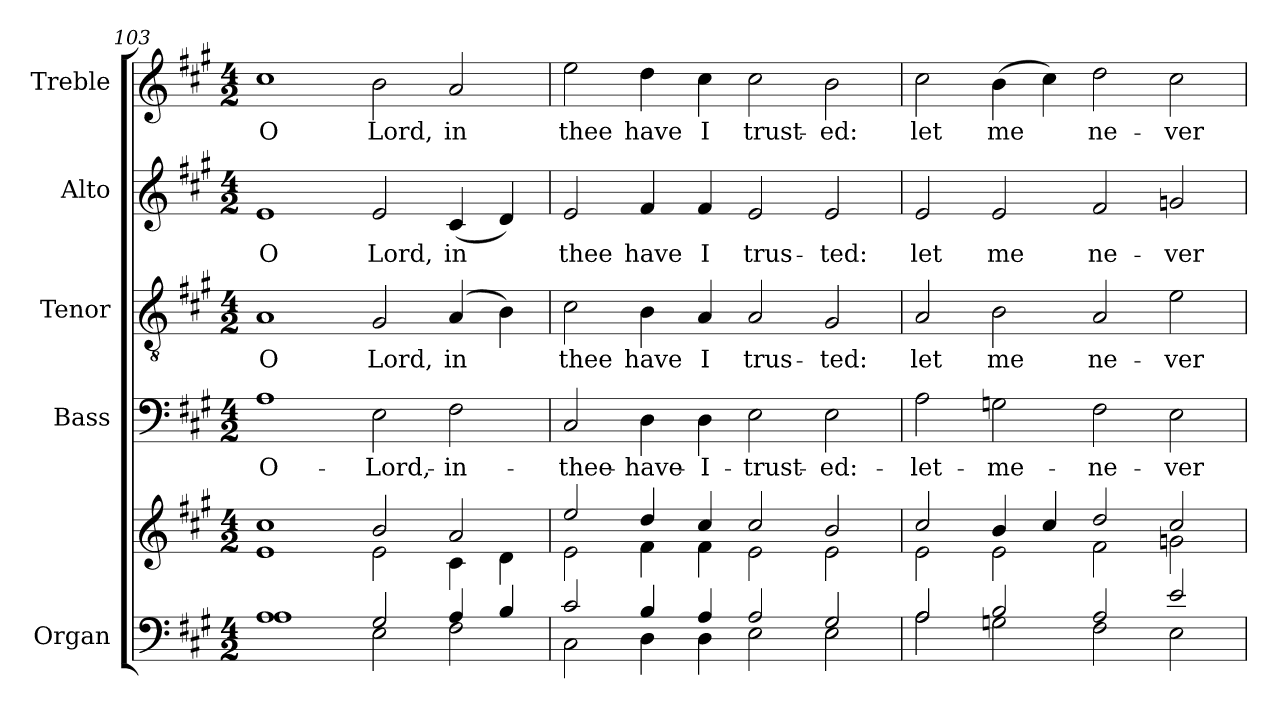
**kern	**kern	**kern	**text	**kern	**text	**kern	**text	**kern	**text
*part5	*part5	*part4	*part4	*part3	*part3	*part2	*part2	*part1	*part1
*staff6	*staff5	*staff4	*staff4	*staff3	*staff3	*staff2	*staff2	*staff1	*staff1
*I"Organ	*	*I"Bass	*	*I"Tenor	*	*I"Alto	*	*I"Treble	*
*I'Org.	*	*I'B.	*	*I'T.	*	*I'A.	*	*I'Tr.	*
*clefF4	*clefG2	*clefF4	*	*clefGv2	*	*clefG2	*	*clefG2	*
*	*	*	*	*ITrd7c12	*	*	*	*	*
*k[f#c#g#]	*k[f#c#g#]	*k[f#c#g#]	*	*k[f#c#g#]	*	*k[f#c#g#]	*	*k[f#c#g#]	*
*A:	*A:	*A:	*	*A:	*	*A:	*	*A:	*
*M4/2	*M4/2	*M4/2	*	*M4/2	*	*M4/2	*	*M4/2	*
=103	=103	=103	=103	=103	=103	=103	=103	=103	=103
*^	*^	*	*	*	*	*	*	*	*
!	!	!	!	!	!LO:LY:b:color=#000000	!	!	!	!	!	!
!	!	!	!	!	!	!	!LO:LY:b:color=#000000	!	!	!	!
!	!	!	!	!	!	!	!	!	!LO:LY:b:color=#000000	!	!
!	!	!	!	!	!	!	!	!	!	!	!LO:LY:b:color=#000000
1Ai	1Ai	1cc#i	1ei	1Ai	-O-	1AAi	O	1ei	O	1cc#i	O
!	!	!	!	!	!LO:LY:b:color=#000000	!	!	!	!	!	!
!	!	!	!	!	!	!	!LO:LY:b:color=#000000	!	!	!	!
!	!	!	!	!	!	!	!	!	!LO:LY:b:color=#000000	!	!
!	!	!	!	!	!	!	!	!	!	!	!LO:LY:b:color=#000000
2G#i/	2Ei\	2bi/	2ei\	2Ei\	-Lord,-	2GG#i/	Lord,	2ei/	Lord,	2bi\	Lord,
!	!	!	!	!	!LO:LY:b:color=#000000	!	!	!	!	!	!
!	!	!	!	!	!	!	!LO:LY:b:color=#000000	!	!	!	!
!	!	!	!	!	!	!	!	!	!LO:LY:b:color=#000000	!	!
!	!	!	!	!	!	!	!	!	!	!	!LO:LY:b:color=#000000
4Ai/	2F#i\	2ai/	4c#i\	2F#i\	-in-	(4AAi/	in	(4c#i/	in	2ai/	in
4Bi/	.	.	4di\	.	.	4BBi\)	.	4di/)	.	.	.
=104	=104	=104	=104	=104	=104	=104	=104	=104	=104	=104	=104
!	!	!	!	!	!LO:LY:b:color=#000000	!	!	!	!	!	!
!	!	!	!	!	!	!	!LO:LY:b:color=#000000	!	!	!	!
!	!	!	!	!	!	!	!	!	!LO:LY:b:color=#000000	!	!
!	!	!	!	!	!	!	!	!	!	!	!LO:LY:b:color=#000000
2c#i/	2C#i\	2eei/	2ei\	2C#i/	-thee-	2C#i\	thee	2ei/	thee	2eei\	thee
!	!	!	!	!	!LO:LY:b:color=#000000	!	!	!	!	!	!
!	!	!	!	!	!	!	!LO:LY:b:color=#000000	!	!	!	!
!	!	!	!	!	!	!	!	!	!LO:LY:b:color=#000000	!	!
!	!	!	!	!	!	!	!	!	!	!	!LO:LY:b:color=#000000
4Bi/	4Di\	4ddi/	4f#i\	4Di\	-have-	4BBi\	have	4f#i/	have	4ddi\	have
!	!	!	!	!	!LO:LY:b:color=#000000	!	!	!	!	!	!
!	!	!	!	!	!	!	!LO:LY:b:color=#000000	!	!	!	!
!	!	!	!	!	!	!	!	!	!LO:LY:b:color=#000000	!	!
!	!	!	!	!	!	!	!	!	!	!	!LO:LY:b:color=#000000
4Ai/	4Di\	4cc#i/	4f#i\	4Di\	-I-	4AAi/	I	4f#i/	I	4cc#i\	I
!	!	!	!	!	!LO:LY:b:color=#000000	!	!	!	!	!	!
!	!	!	!	!	!	!	!LO:LY:b:color=#000000	!	!	!	!
!	!	!	!	!	!	!	!	!	!LO:LY:b:color=#000000	!	!
!	!	!	!	!	!	!	!	!	!	!	!LO:LY:b:color=#000000
2Ai/	2Ei\	2cc#i/	2ei\	2Ei\	-trust-	2AAi/	trus-	2ei/	trus-	2cc#i\	trust-
!	!	!	!	!	!LO:LY:b:color=#000000	!	!	!	!	!	!
!	!	!	!	!	!	!	!LO:LY:b:color=#000000	!	!	!	!
!	!	!	!	!	!	!	!	!	!LO:LY:b:color=#000000	!	!
!	!	!	!	!	!	!	!	!	!	!	!LO:LY:b:color=#000000
2G#i/	2Ei\	2bi/	2ei\	2Ei\	-ed:-	2GG#i/	-ted:	2ei/	-ted:	2bi\	-ed:
!!LO:LB:g=z
=105	=105	=105	=105	=105	=105	=105	=105	=105	=105	=105	=105
!	!	!	!	!	!LO:LY:b:color=#000000	!	!	!	!	!	!
!	!	!	!	!	!	!	!LO:LY:b:color=#000000	!	!	!	!
!	!	!	!	!	!	!	!	!	!LO:LY:b:color=#000000	!	!
!	!	!	!	!	!	!	!	!	!	!	!LO:LY:b:color=#000000
2Ai/	2Ai\	2cc#i/	2ei\	2Ai\	-let-	2AAi/	let	2ei/	let	2cc#i\	let
!	!	!	!	!	!LO:LY:b:color=#000000	!	!	!	!	!	!
!	!	!	!	!	!	!	!LO:LY:b:color=#000000	!	!	!	!
!	!	!	!	!	!	!	!	!	!LO:LY:b:color=#000000	!	!
!	!	!	!	!	!	!	!	!	!	!	!LO:LY:b:color=#000000
2Bi/	2Gni\	4bi/	2ei\	2Gni\	-me-	2BBi\	me	2ei/	me	(4bi\	me
.	.	4cc#i/	.	.	.	.	.	.	.	4cc#i\)	.
!	!	!	!	!	!LO:LY:b:color=#000000	!	!	!	!	!	!
!	!	!	!	!	!	!	!LO:LY:b:color=#000000	!	!	!	!
!	!	!	!	!	!	!	!	!	!LO:LY:b:color=#000000	!	!
!	!	!	!	!	!	!	!	!	!	!	!LO:LY:b:color=#000000
2Ai/	2F#i\	2ddi/	2f#i\	2F#i\	-ne-	2AAi/	ne-	2f#i/	ne-	2ddi\	ne-
!	!	!	!	!	!LO:LY:b:color=#000000	!	!	!	!	!	!
!	!	!	!	!	!	!	!LO:LY:b:color=#000000	!	!	!	!
!	!	!	!	!	!	!	!	!	!LO:LY:b:color=#000000	!	!
!	!	!	!	!	!	!	!	!	!	!	!LO:LY:b:color=#000000
2ei/	2Ei\	2cc#i/	2gni\	2Ei\	-ver-	2Ei\	-ver	2gni/	-ver	2cc#i\	-ver
*v	*v	*	*	*	*	*	*	*	*	*	*
*	*v	*v	*	*	*	*	*	*	*	*
=	=	=	=	=	=	=	=	=	=
*-	*-	*-	*-	*-	*-	*-	*-	*-	*-
